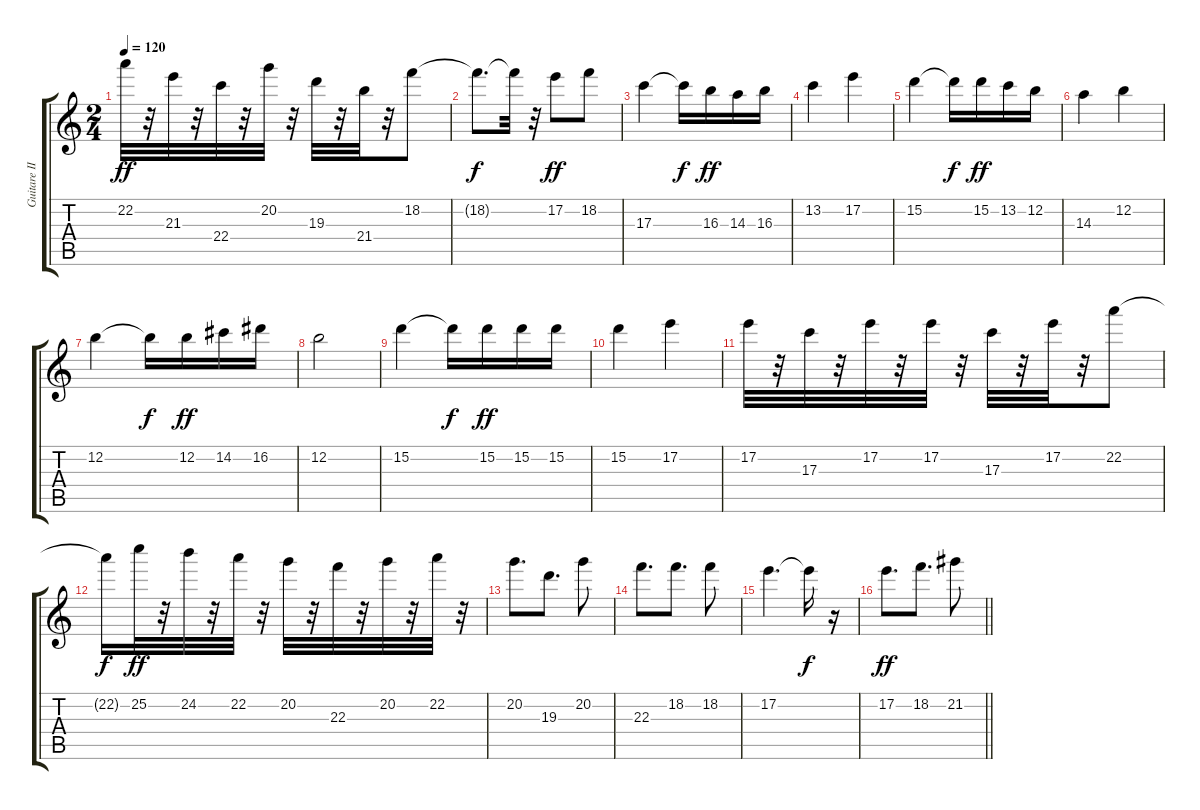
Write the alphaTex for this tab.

\track ("Guitare II" "Guitare II") {instrument overdrivenguitar}
\staff {score tabs}
\tuning (E4 B3 G3 D3 A2 E2) {hide}
\ts (2 4)
\tempo 120
\clef g2
\ks c
22.2.32{dy ff} r.32 21.3.32 r.32 22.4.32 r.32 20.2.32 r.32 19.3.32 r.32 21.4.32 r.32 18.2.8 |
18.2{t}.8{d dy f} 18.2{t}.32 r.32 17.2.8{dy ff} 18.2.8 |
17.3.4{volume 16} 17.3{t}.16{dy f} 16.3.16{dy ff} 14.3.16 16.3.16 |
13.2.4 17.2.4 |
15.2.4 15.2{t}.16{dy f} 15.2.16{dy ff} 13.2.16 12.2.16 |
14.3.4 12.2.4 |
12.2.4 12.2{t}.16{dy f} 12.2.16{dy ff} 14.2.16 16.2.16 |
12.2.2 |
15.2.4 15.2{t}.16{dy f} 15.2.16{dy ff} 15.2.16 15.2.16 |
15.2.4 17.2.4 |
17.2.32 r.32 17.3.32 r.32 17.2.32 r.32 17.2.32 r.32 17.3.32 r.32 17.2.32 r.32 22.2.8 |
22.2{t}.16{dy f} 25.2.32{dy ff} r.32 24.2.32 r.32 22.2.32 r.32 20.2.32 r.32 22.3.32 r.32 20.2.32 r.32 22.2.32 r.32 |
20.2.8{d} 19.3.8{d} 20.2.8 |
22.3.8{d} 18.2.8{d} 18.2.8 |
17.2.4{d} 17.2{t}.16{dy f} r.16 |
\barLineRight lightlight
17.2.8{d dy ff} 18.2.8{d} 21.2.8
